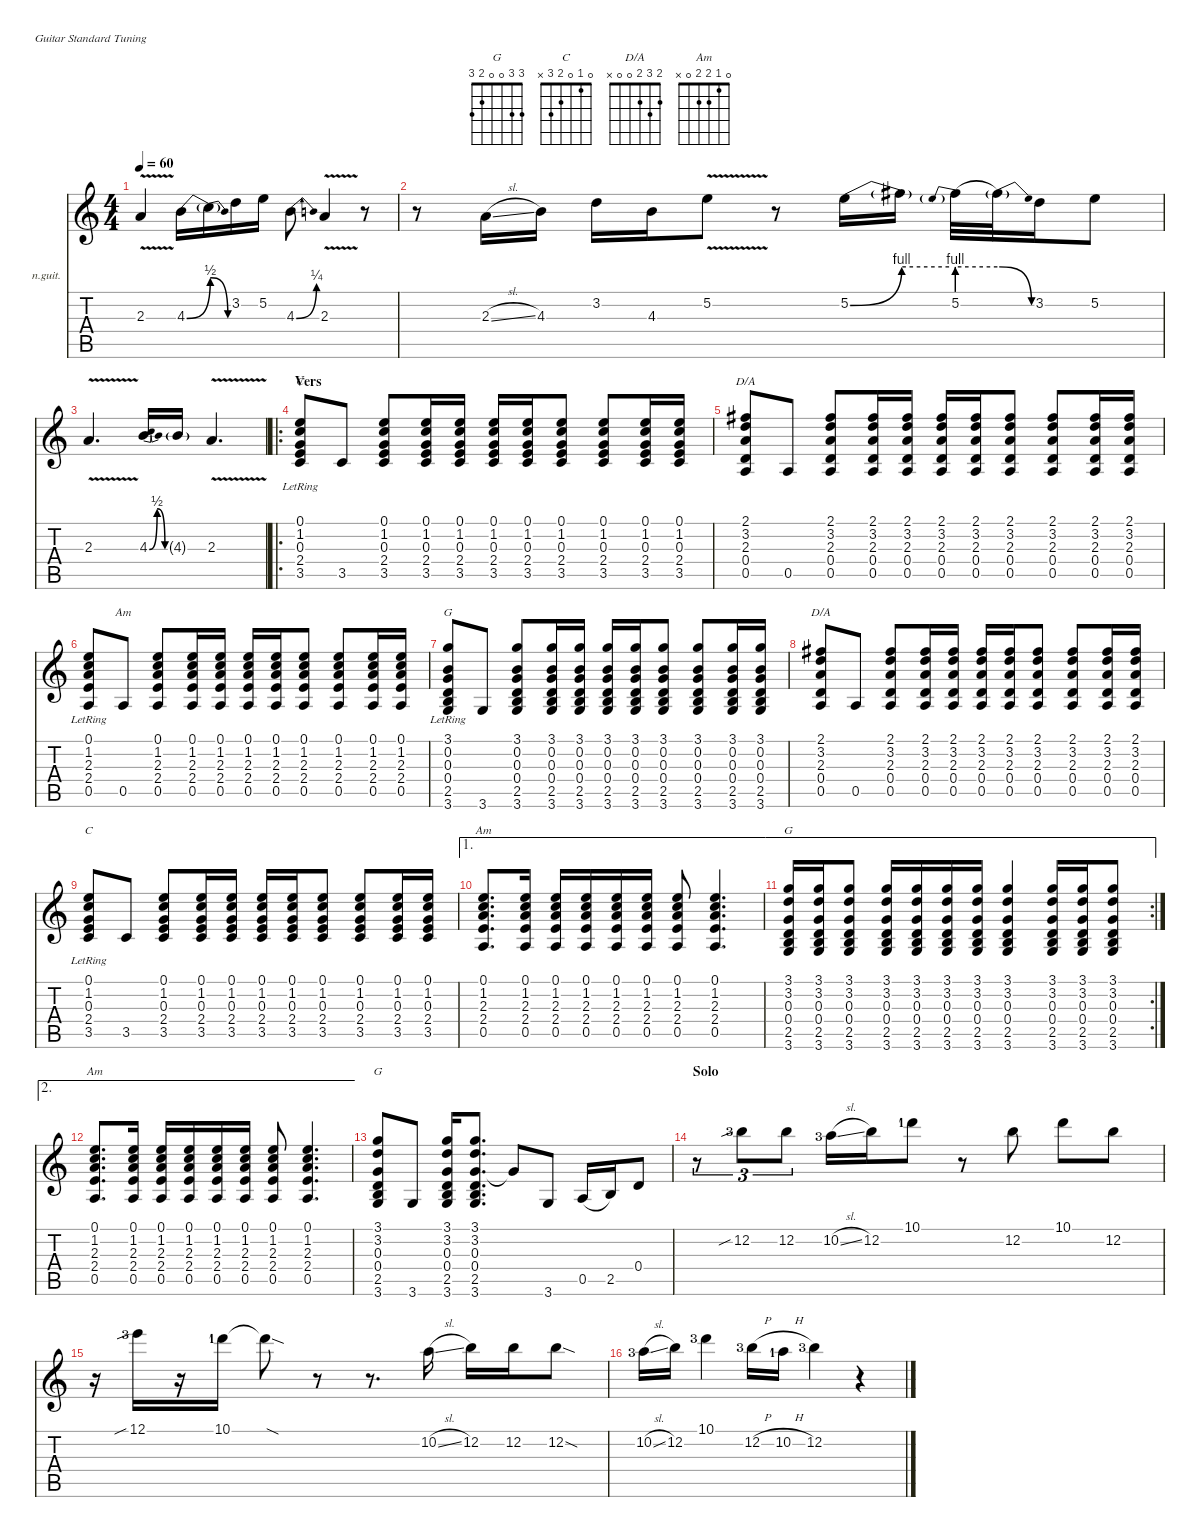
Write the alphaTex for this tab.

\defaultSystemsLayout 4
\hideDynamics
\bracketExtendMode nobrackets
\firstSystemTrackNameOrientation horizontal
\otherSystemsTrackNameOrientation horizontal
\track ("Acoustic Guitar (Nylon)" "n.guit.") {instrument acousticguitarnylon}
\staff {score tabs}
\tuning (E4 B3 G3 D3 A2 E2)
\chord ("G" 3 0 0 0 2 3) {showfingering false}
\chord ("G" 3 3 0 0 2 3) {showfingering false}
\chord ("C" 0 1 0 2 3 x) {showfingering false}
\chord ("D/A" 2 3 2 0 0 x) {showfingering false}
\chord ("Am" 0 1 2 2 0 x) {showfingering false}
\ts (4 4)
\tempo 60
\clef g2
\ks c
2.3{v}.4{dy f beam Up} 4.3{be (bend 0 0 60 2)}.16{beam Down} 4.3{be (release 0 2 60 0) t}.16{beam Down} 3.2.16{beam Down} 5.2.16{beam Down} 4.3{be (bend 0 0 4.2 1)}.8{beam Down} 2.3{v}.4{beam Up} r.8{beam Up} |
r.8{beam Down} 2.3{sl}.16{beam Up} 4.3.16{beam Up} 3.2.16{beam Down} 4.3.16{beam Down} 5.2{v}.8{beam Down} r.8{beam Down} 5.2{be (bend 0 0 60 4)}.16{beam Down} 5.2{be (hold 0 4 60 4) t}.16{beam Down} 5.2{be (prebend 0 4 60 4)}.32{beam Down} 5.2{be (release 0 4 60 0) t}.32{beam Down} 3.2.16{beam Down} 5.2.8{beam Down} |
2.3{v}.4{d beam Up} 4.3{be (bendrelease 0 0 7.8 2 30 2 60 0)}.16{beam Up} 4.3{g}.16{beam Up} 2.3{v}.4{d beam Up} |
\ro
\section ("" "Vers")
(0.1{lr} 1.2{lr} 0.3{lr} 2.4{lr} 3.5{lr}).8{ch "C" beam Up} 3.5.8{beam Up} (0.1 1.2 0.3 2.4 3.5).8{beam Up} (0.1 1.2 0.3 2.4 3.5).16{beam Up} (0.1 1.2 0.3 2.4 3.5).16{beam Up} (0.1 1.2 0.3 2.4 3.5).16{beam Up} (0.1 1.2 0.3 2.4 3.5).16{beam Up} (0.1 1.2 0.3 2.4 3.5).8{beam Up} (0.1 1.2 0.3 2.4 3.5).8{beam Up} (0.1 1.2 0.3 2.4 3.5).16{beam Up} (0.1 1.2 0.3 2.4 3.5).16{beam Up} |
(3.2 2.3 0.4 0.5 2.1{acc #}).8{ch "D/A" beam Up} 0.5.8{beam Up} (2.1{acc #} 3.2 2.3 0.4 0.5).8{beam Up} (2.1{acc #} 3.2 2.3 0.4 0.5).16{beam Up} (2.1{acc #} 3.2 2.3 0.4 0.5).16{beam Up} (2.1{acc #} 3.2 2.3 0.4 0.5).16{beam Up} (2.1{acc #} 3.2 2.3 0.4 0.5).16{beam Up} (2.1{acc #} 3.2 2.3 0.4 0.5).8{beam Up} (2.1{acc #} 3.2 2.3 0.4 0.5).8{beam Up} (2.1{acc #} 3.2 2.3 0.4 0.5).16{beam Up} (2.1{acc #} 3.2 2.3 0.4 0.5).16{beam Up} |
(1.2{lr} 2.3{lr} 2.4{lr} 0.5{lr} 0.1).8{beam Up} 0.5.8{ch "Am" beam Up} (0.1 1.2 2.3 2.4 0.5).8{beam Up} (0.1 1.2 2.3 2.4 0.5).16{beam Up} (0.1 1.2 2.3 2.4 0.5).16{beam Up} (0.1 1.2 2.3 2.4 0.5).16{beam Up} (0.1 1.2 2.3 2.4 0.5).16{beam Up} (0.1 1.2 2.3 2.4 0.5).8{beam Up} (0.1 1.2 2.3 2.4 0.5).8{beam Up} (0.1 1.2 2.3 2.4 0.5).16{beam Up} (0.1 1.2 2.3 2.4 0.5).16{beam Up} |
(3.1{lr} 0.2{lr} 0.3{lr} 0.4{lr} 2.5{lr} 3.6).8{ch "G" beam Up} 3.6.8{beam Up} (3.1 0.2 0.3 0.4 2.5 3.6).8{beam Up} (3.1 0.2 0.3 0.4 2.5 3.6).16{beam Up} (3.1 0.2 0.3 0.4 2.5 3.6).16{beam Up} (3.1 0.2 0.3 0.4 2.5 3.6).16{beam Up} (3.1 0.2 0.3 0.4 2.5 3.6).16{beam Up} (3.1 0.2 0.3 0.4 2.5 3.6).8{beam Up} (0.2 0.3 0.4 2.5 3.1 3.6).8{beam Up} (3.1 0.2 0.3 0.4 2.5 3.6).16{beam Up} (3.1 0.2 0.3 0.4 2.5 3.6).16{beam Up} |
(3.2 2.3 0.4 0.5 2.1{acc #}).8{ch "D/A" beam Up} 0.5.8{beam Up} (2.1{acc #} 3.2 2.3 0.4 0.5).8{beam Up} (2.1{acc #} 3.2 2.3 0.4 0.5).16{beam Up} (2.1{acc #} 3.2 2.3 0.4 0.5).16{beam Up} (2.1{acc #} 3.2 2.3 0.4 0.5).16{beam Up} (2.1{acc #} 3.2 2.3 0.4 0.5).16{beam Up} (2.1{acc #} 3.2 2.3 0.4 0.5).8{beam Up} (2.1{acc #} 3.2 2.3 0.4 0.5).8{beam Up} (2.1{acc #} 3.2 2.3 0.4 0.5).16{beam Up} (2.1{acc #} 3.2 2.3 0.4 0.5).16{beam Up} |
(0.1{lr} 1.2{lr} 0.3{lr} 2.4{lr} 3.5{lr}).8{ch "C" beam Up} 3.5.8{beam Up} (0.1 1.2 0.3 2.4 3.5).8{beam Up} (0.1 1.2 0.3 2.4 3.5).16{beam Up} (0.1 1.2 0.3 2.4 3.5).16{beam Up} (0.1 1.2 0.3 2.4 3.5).16{beam Up} (0.1 1.2 0.3 2.4 3.5).16{beam Up} (0.1 1.2 0.3 2.4 3.5).8{beam Up} (0.1 1.2 0.3 2.4 3.5).8{beam Up} (0.1 1.2 0.3 2.4 3.5).16{beam Up} (0.1 1.2 0.3 2.4 3.5).16{beam Up} |
\ae 1
(0.1 1.2 2.3 2.4 0.5).8{d ch "Am" beam Up} (0.1 1.2 2.3 2.4 0.5).16{beam Up} (0.1 1.2 2.3 2.4 0.5).16{beam Up} (0.1 1.2 2.3 2.4 0.5).16{beam Up} (0.1 1.2 2.3 2.4 0.5).16{beam Up} (0.1 1.2 2.3 2.4 0.5).16{beam Up} (0.1 1.2 2.3 2.4 0.5).8{beam Up} (0.1 1.2 2.3 2.4 0.5).4{d beam Up} |
\ae 1
\rc 2
(3.1 3.2 0.3 0.4 2.5 3.6).16{ch "G" beam Up} (3.1 3.2 0.3 0.4 2.5 3.6).16{beam Up} (3.1 3.2 0.3 0.4 2.5 3.6).8{beam Up} (3.1 3.2 0.3 0.4 2.5 3.6).16{beam Up} (3.1 3.2 0.3 0.4 2.5 3.6).16{beam Up} (3.1 3.2 0.3 0.4 2.5 3.6).16{beam Up} (3.1 3.2 0.3 0.4 2.5 3.6).16{beam Up} (3.1 3.2 0.3 0.4 2.5 3.6).4{beam Up} (3.1 3.2 0.3 0.4 2.5 3.6).16{beam Up} (3.1 3.2 0.3 0.4 2.5 3.6).16{beam Up} (3.1 3.2 0.3 0.4 2.5 3.6).8{beam Up} |
\ae 2
(0.1 1.2 2.3 2.4 0.5).8{d ch "Am" beam Up} (0.1 1.2 2.3 2.4 0.5).16{beam Up} (0.1 1.2 2.3 2.4 0.5).16{beam Up} (0.1 1.2 2.3 2.4 0.5).16{beam Up} (0.1 1.2 2.3 2.4 0.5).16{beam Up} (0.1 1.2 2.3 2.4 0.5).16{beam Up} (0.1 1.2 2.3 2.4 0.5).8{beam Up} (0.1 1.2 2.3 2.4 0.5).4{d beam Up} |
(3.1 3.2 0.3 0.4 2.5 3.6).8{ch "G" beam Up} 3.6.8{beam Up} (0.3 0.4 2.5 3.6 3.1 3.2).16{beam Up} (3.1 3.2 0.3 0.4 2.5 3.6).8{d beam Up} 0.3{t}.8{beam Up} 3.6.8{beam Up} 0.5.16{legatoorigin beam Up} 2.5.16{beam Up} 0.4.8{beam Up} |
\section ("" "Solo")
r.8{tu (3 2) beam Down} 12.2{sib lf 4}.8{tu (3 2) beam Down} 12.2.8{tu (3 2) beam Down} 10.2{sl lf 4}.16{beam Down} 12.2.16{beam Down} 10.1{lf 2}.8{beam Down} r.8{beam Down} 12.2.8{beam Down} 10.1.8{beam Down} 12.2.8{beam Down} |
r.16{beam Down} 12.1{sib lf 4}.16{beam Down} r.16{beam Down} 10.1{lf 2}.16{beam Down} 10.1{sod t}.8{beam Down} r.8{beam Down} r.8{d beam Down} 10.2{sl}.16{beam Down} 12.2.16{beam Down} 12.2.16{beam Down} 12.2{sod}.8{beam Down} |
10.2{sl lf 4}.16{beam Down} 12.2.16{beam Down} 10.1{lf 4}.4{beam Down} 12.2{h lf 4}.16{beam Down} 10.2{h lf 2}.16{beam Down} 12.2{lf 4}.4{beam Down} r.4{beam Down}
